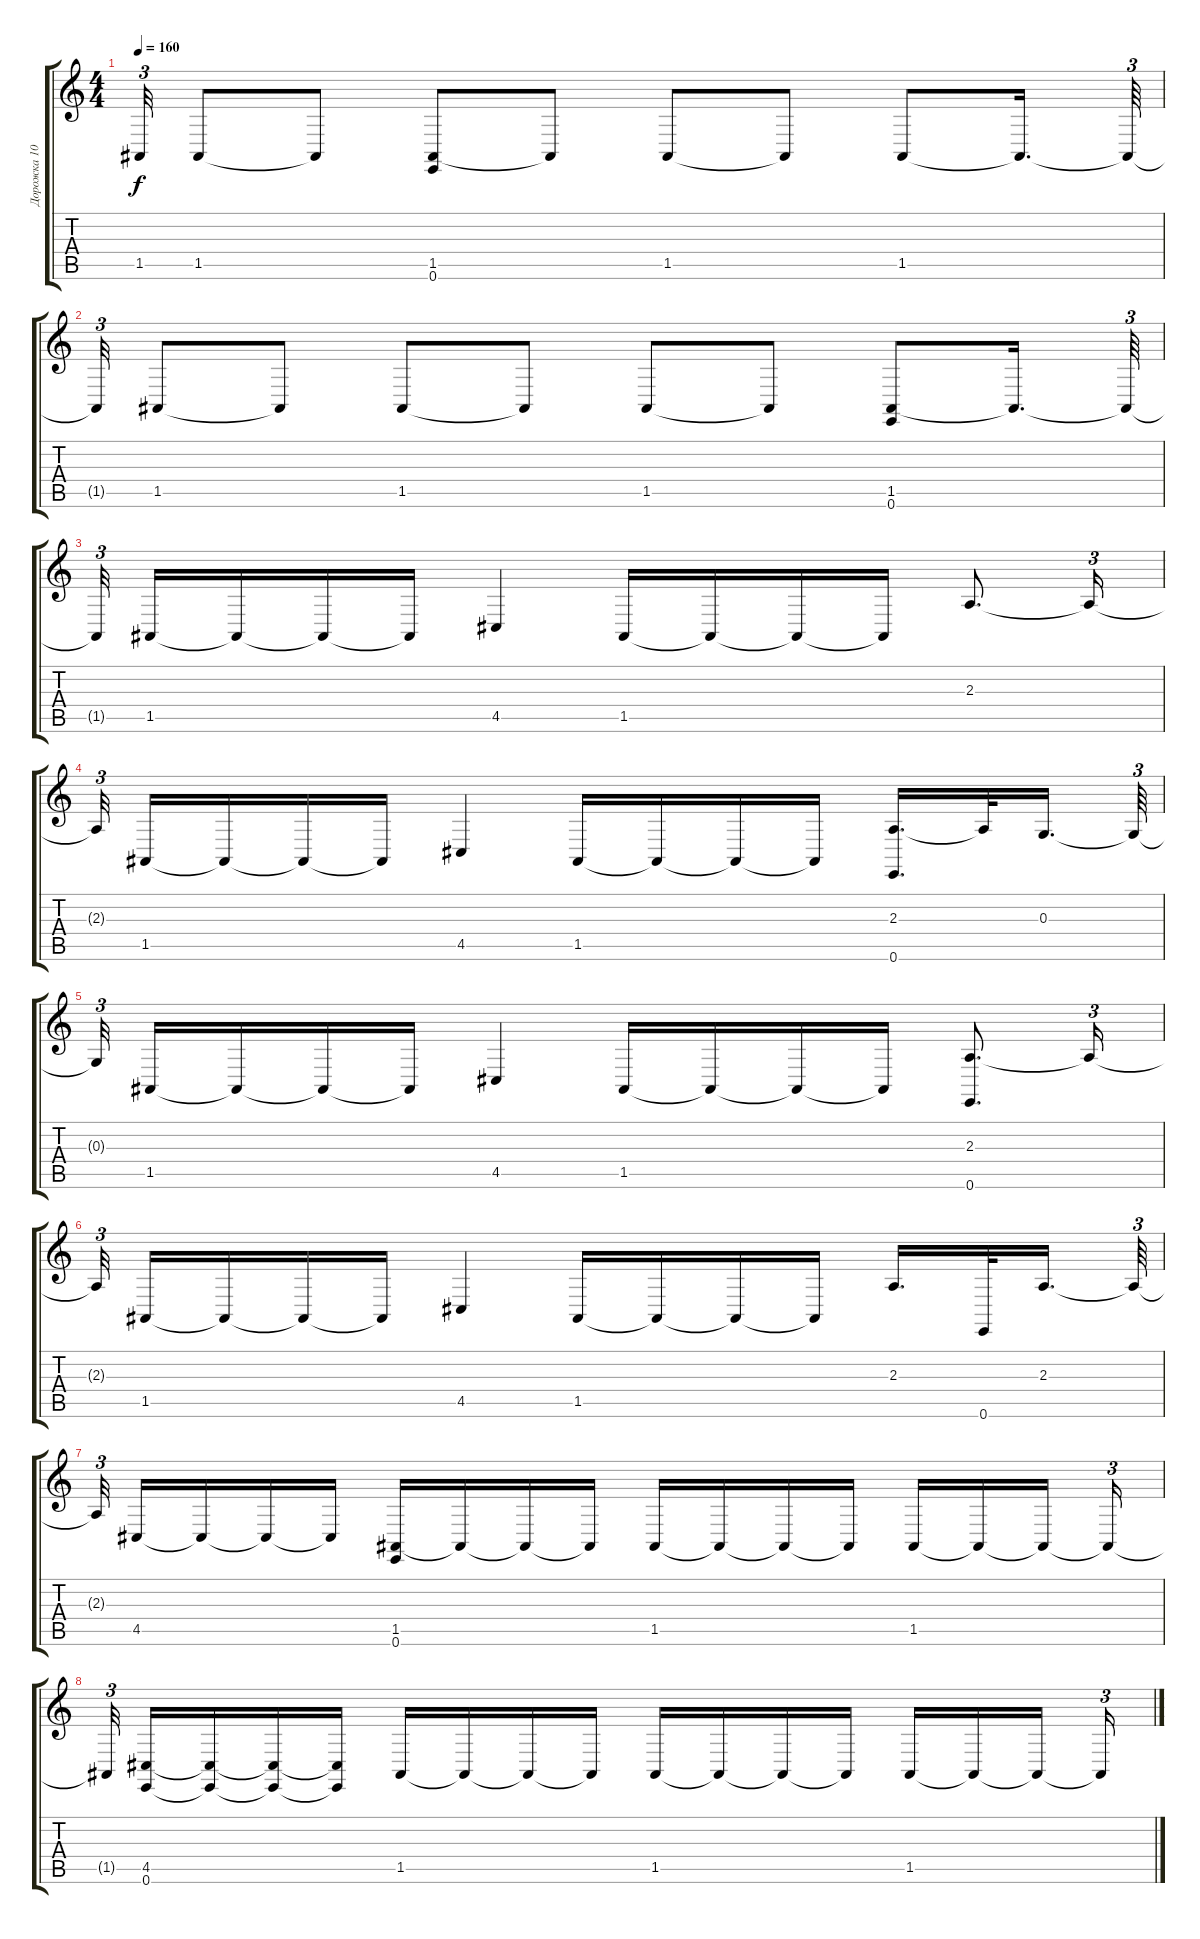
\track ("Дорожка 10" "Дорожка 10") {instrument brightacousticpiano}
\staff {score tabs}
\tuning (E4 B3 G3 D3 A2 E2) {hide}
\ts (4 4)
\tempo 160
\clef g2
\ks c
1.5{t}.32{tu (3 2) dy f} 1.5.8 1.5{t}.8 (1.5 0.6).8 1.5{t}.8 1.5.8 1.5{t}.8 1.5.8 1.5{t}.16{d} 1.5{t}.64{tu (3 2)} |
1.5{t}.32{tu (3 2)} 1.5.8 1.5{t}.8 1.5.8 1.5{t}.8 1.5.8 1.5{t}.8 (1.5 0.6).8 1.5{t}.16{d} 1.5{t}.64{tu (3 2)} |
1.5{t}.32{tu (3 2) beam splitsecondary} 1.5.16 1.5{t}.16 1.5{t}.16 1.5{t}.16 4.5.4 1.5.16 1.5{t}.16 1.5{t}.16 1.5{t}.16 2.3.8{d} 2.3{t}.16{tu (3 2)} |
2.3{t}.32{tu (3 2) beam splitsecondary} 1.5.16 1.5{t}.16 1.5{t}.16 1.5{t}.16 4.5.4 1.5.16 1.5{t}.16 1.5{t}.16 1.5{t}.16 (2.3 0.6).16{d} 2.3{t}.32 0.3.16{d beam splitsecondary} 0.3{t}.64{tu (3 2)} |
0.3{t}.32{tu (3 2) beam splitsecondary} 1.5.16 1.5{t}.16 1.5{t}.16 1.5{t}.16 4.5.4 1.5.16 1.5{t}.16 1.5{t}.16 1.5{t}.16 (2.3 0.6).8{d} 2.3{t}.16{tu (3 2)} |
2.3{t}.32{tu (3 2) beam splitsecondary} 1.5.16 1.5{t}.16 1.5{t}.16 1.5{t}.16 4.5.4 1.5.16 1.5{t}.16 1.5{t}.16 1.5{t}.16 2.3.16{d} 0.6.32 2.3.16{d beam splitsecondary} 2.3{t}.64{tu (3 2)} |
2.3{t}.32{tu (3 2) beam splitsecondary} 4.5.16 4.5{t}.16 4.5{t}.16 4.5{t}.16 (1.5 0.6).16 1.5{t}.16 1.5{t}.16 1.5{t}.16 1.5.16 1.5{t}.16 1.5{t}.16 1.5{t}.16 1.5.16 1.5{t}.16 1.5{t}.16{beam splitsecondary} 1.5{t}.16{tu (3 2)} |
1.5{t}.32{tu (3 2) beam splitsecondary} (4.5 0.6).16 (4.5{t} 0.6{t}).16 (4.5{t} 0.6{t}).16 (4.5{t} 0.6{t}).16 1.5.16 1.5{t}.16 1.5{t}.16 1.5{t}.16 1.5.16 1.5{t}.16 1.5{t}.16 1.5{t}.16 1.5.16 1.5{t}.16 1.5{t}.16{beam splitsecondary} 1.5{t}.16{tu (3 2)}
